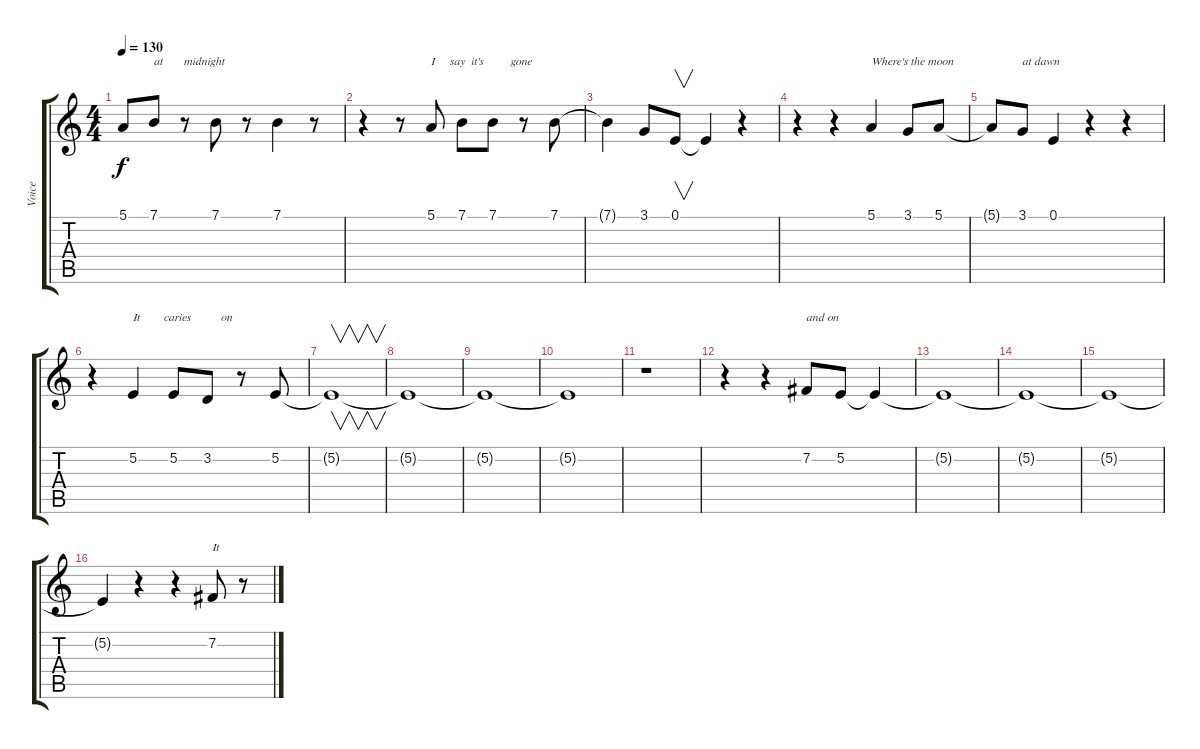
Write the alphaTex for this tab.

\track ("Voice" "Voice") {instrument cello}
\staff {score tabs}
\tuning (E4 B3 G3 D3 A2 E2) {hide}
\ts (4 4)
\tempo 130
\clef g2
\ks c
5.1{t}.8{dy f} 7.1.8{txt "at       midnight"} r.8 7.1.8 r.8 7.1.4 r.8 |
r.4 r.8 5.1.8{txt "I     say  it's         gone"} 7.1.8 7.1.8 r.8 7.1.8 |
7.1{t}.4 3.1.8 0.1.8{v} 0.1{t}.4 r.4 |
r.4 r.4 5.1.4{txt "Where's the moon"} 3.1.8 5.1.8 |
5.1{t}.8 3.1.8{txt "at dawn"} 0.1.4 r.4 r.4 |
r.4 5.2.4{txt "It        caries          on"} 5.2.8 3.2.8 r.8 5.2.8 |
5.2{t}.1{v} |
5.2{t}.1 |
5.2{t}.1 |
5.2{t}.1 |
r.1 |
r.4 r.4 7.2.8{txt "and on"} 5.2.8 5.2{t}.4 |
5.2{t}.1 |
5.2{t}.1 |
5.2{t}.1 |
5.2{t}.4 r.4 r.4 7.2.8{txt "It"} r.8
